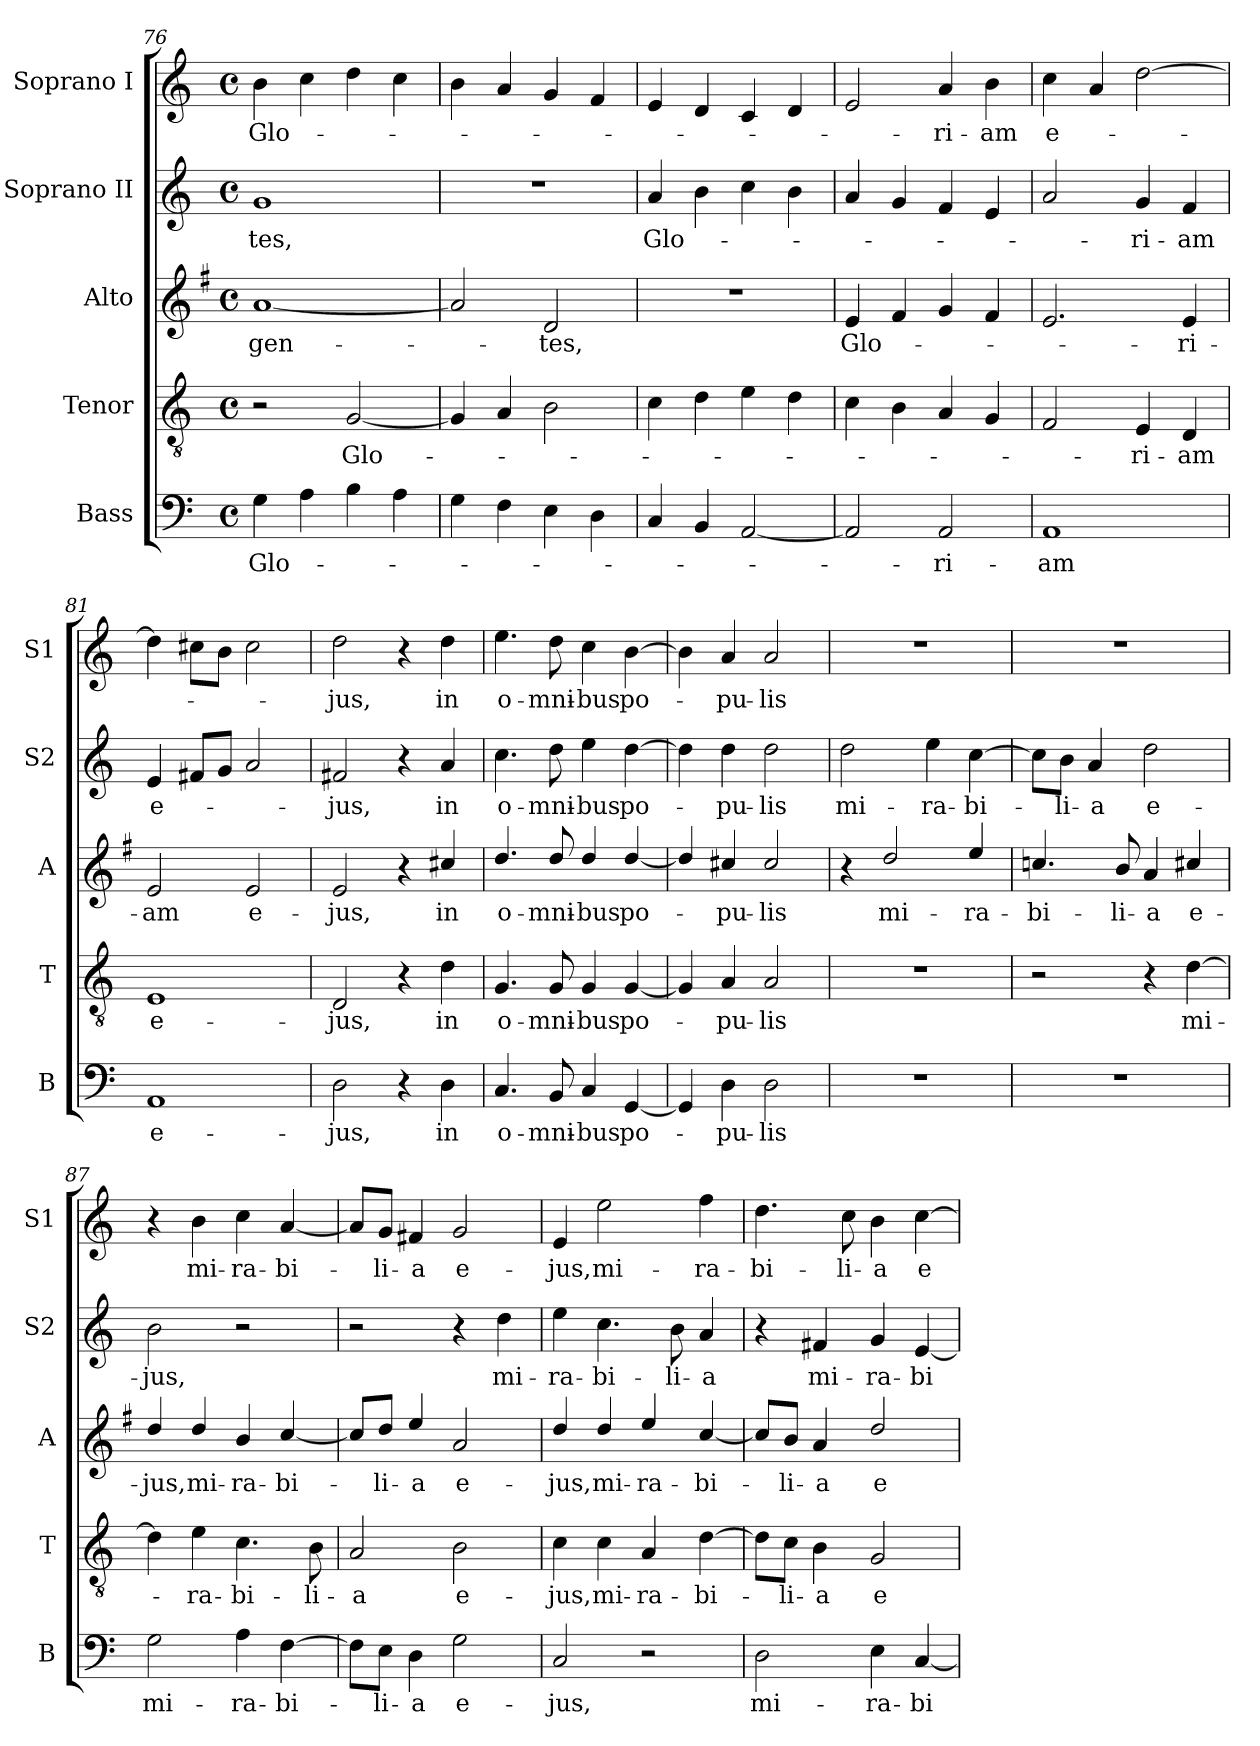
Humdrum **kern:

**kern	**text	**kern	**text	**kern	**text	**kern	**text	**kern	**text
*part5	*part5	*part4	*part4	*part3	*part3	*part2	*part2	*part1	*part1
*staff5	*staff5	*staff4	*staff4	*staff3	*staff3	*staff2	*staff2	*staff1	*staff1
*I"Bass	*	*I"Tenor	*	*I"Alto	*	*I"Soprano II	*	*I"Soprano I	*
*I'B	*	*I'T	*	*I'A	*	*I'S2	*	*I'S1	*
*clefF4	*	*clefGv2	*	*clefG2	*	*clefG2	*	*clefG2	*
*	*	*	*	*ITrd4c7	*	*	*	*	*
*k[]	*	*k[]	*	*k[]	*	*k[]	*	*k[]	*
*C:	*	*C:	*	*C:	*	*C:	*	*C:	*
*M4/4	*	*M4/4	*	*M4/4	*	*M4/4	*	*M4/4	*
*met(c)	*	*met(c)	*	*met(c)	*	*met(c)	*	*met(c)	*
=76	=76	=76	=76	=76	=76	=76	=76	=76	=76
4G\	Glo-	2r	.	[<1d	gen-	1g	-tes,	4b\	Glo-
4A\	.	.	.	.	.	.	.	4cc\	.
4B\	.	[<2G/	Glo-	.	.	.	.	4dd\	.
4A\	.	.	.	.	.	.	.	4cc\	.
!!LO:LB:g=z
=77	=77	=77	=77	=77	=77	=77	=77	=77	=77
4G\	.	4G/]	.	2d/]	.	1r	.	4b\	.
4F\	.	4A/	.	.	.	.	.	4a/	.
4E\	.	2B\	.	2G/	-tes,	.	.	4g/	.
4D\	.	.	.	.	.	.	.	4f/	.
=78	=78	=78	=78	=78	=78	=78	=78	=78	=78
4C/	.	4c\	.	1r	.	4a/	Glo-	4e/	.
4BB/	.	4d\	.	.	.	4b\	.	4d/	.
[<2AA/	.	4e\	.	.	.	4cc\	.	4c/	.
.	.	4d\	.	.	.	4b\	.	4d/	.
=79	=79	=79	=79	=79	=79	=79	=79	=79	=79
2AA/]	.	4c\	.	4A/	Glo-	4a/	.	2e/	.
.	.	4B\	.	4B/	.	4g/	.	.	.
2AA/	-ri-	4A/	.	4c/	.	4f/	.	4a/	-ri-
.	.	4G/	.	4B/	.	4e/	.	4b\	-am
=80	=80	=80	=80	=80	=80	=80	=80	=80	=80
1AA	-am	2F/	.	2.A/	.	2a/	.	4cc\	e-
.	.	.	.	.	.	.	.	4a/	.
.	.	4E/	-ri-	.	.	4g/	-ri-	[>2dd\	.
.	.	4D/	-am	4A/	-ri-	4f/	-am	.	.
=81	=81	=81	=81	=81	=81	=81	=81	=81	=81
1AA	e-	1E	e-	2A/	-am	4e/	e-	4dd\]	.
.	.	.	.	.	.	8f#X/L	.	8cc#X\L	.
.	.	.	.	.	.	8g/J	.	8b\J	.
.	.	.	.	2A/	e-	2a/	.	2cc#\	.
=82	=82	=82	=82	=82	=82	=82	=82	=82	=82
2D\	jus,	2D/	jus,	2A/	jus,	2f#X/	jus,	2dd\	-jus,
4r	.	4r	.	4r	.	4r	.	4r	.
4D\	in	4d\	in	4f#X/	in	4a/	in	4dd\	in
!!LO:PB:g=z
=83	=83	=83	=83	=83	=83	=83	=83	=83	=83
4.C/	o-	4.G/	o-	4.g/	o-	4.cc\	o-	4.ee\	o-
8BB/	-mni-	8G/	-mni-	8g/	-mni-	8dd\	-mni-	8dd\	-mni-
4C/	-bus	4G/	-bus	4g/	-bus	4ee\	-bus	4cc\	-bus
[<4GG/	po-	[<4G/	po-	[<4g/	po-	[>4dd\	po-	[>4b\	po-
=84	=84	=84	=84	=84	=84	=84	=84	=84	=84
4GG/]	.	4G/]	.	4g/]	.	4dd\]	.	4b\]	.
4D\	-pu-	4A/	-pu-	4f#X/	-pu-	4dd\	-pu-	4a/	-pu-
2D\	-lis	2A/	-lis	2f#/	-lis	2dd\	-lis	2a/	-lis
=85	=85	=85	=85	=85	=85	=85	=85	=85	=85
1r	.	1r	.	4r	.	2dd\	mi-	1r	.
.	.	.	.	2g/	mi-	.	.	.	.
.	.	.	.	.	.	4ee\	-ra-	.	.
.	.	.	.	4a/	-ra-	[4cc\	-bi-	.	.
=86	=86	=86	=86	=86	=86	=86	=86	=86	=86
1r	.	2r	.	4.fn/	-bi-	8cc\L]	.	1r	.
.	.	.	.	.	.	8b\J	-li-	.	.
.	.	.	.	.	.	4a/	-a	.	.
.	.	.	.	8e/	-li-	.	.	.	.
.	.	4r	.	4d/	-a	2dd\	e-	.	.
.	.	[>4d\	mi-	4f#X/	e-	.	.	.	.
=87	=87	=87	=87	=87	=87	=87	=87	=87	=87
2G\	mi-	4d\]	.	4g/	-jus,	2b\	-jus,	4r	.
.	.	4e\	-ra-	4g/	mi-	.	.	4b\	mi-
4A\	-ra-	4.c\	-bi-	4e/	-ra-	2r	.	4cc\	-ra-
[>4F\	-bi-	.	.	[<4f/	-bi-	.	.	[4a/	-bi-
.	.	8B\	-li-	.	.	.	.	.	.
=88	=88	=88	=88	=88	=88	=88	=88	=88	=88
8F\L]	.	2A/	-a	8f/L]	.	2r	.	8a/L]	.
8E\J	-li-	.	.	8g/J	-li-	.	.	8g/J	-li-
4D\	-a	.	.	4a/	-a	.	.	4f#X/	-a
2G\	e-	2B\	e-	2d/	e-	4r	.	2g/	e-
.	.	.	.	.	.	4dd\	mi-	.	.
!!LO:LB:g=z
=89	=89	=89	=89	=89	=89	=89	=89	=89	=89
2C/	-jus,	4c\	-jus,	4g/	-jus,	4ee\	-ra-	4e/	-jus,
.	.	4c\	mi-	4g/	mi-	4.cc\	-bi-	2ee\	mi-
2r	.	4A/	-ra-	4a/	-ra-	.	.	.	.
.	.	.	.	.	.	8b\	-li-	.	.
.	.	[>4d\	-bi-	[<4f/	-bi-	4a/	-a	4ff\	-ra-
=90	=90	=90	=90	=90	=90	=90	=90	=90	=90
2D\	mi-	8d\L]	.	8f/L]	.	4r	.	4.dd\	-bi-
.	.	8c\J	-li-	8e/J	-li-	.	.	.	.
.	.	4B\	-a	4d/	-a	4f#X/	mi-	.	.
.	.	.	.	.	.	.	.	8cc\	-li-
4E\	-ra-	2G/	e-	2g/	e-	4g/	-ra-	4b\	-a
[4C/	-bi-	.	.	.	.	[<4e/	-bi-	[4cc\	e-
=	=	=	=	=	=	=	=	=	=
*-	*-	*-	*-	*-	*-	*-	*-	*-	*-
